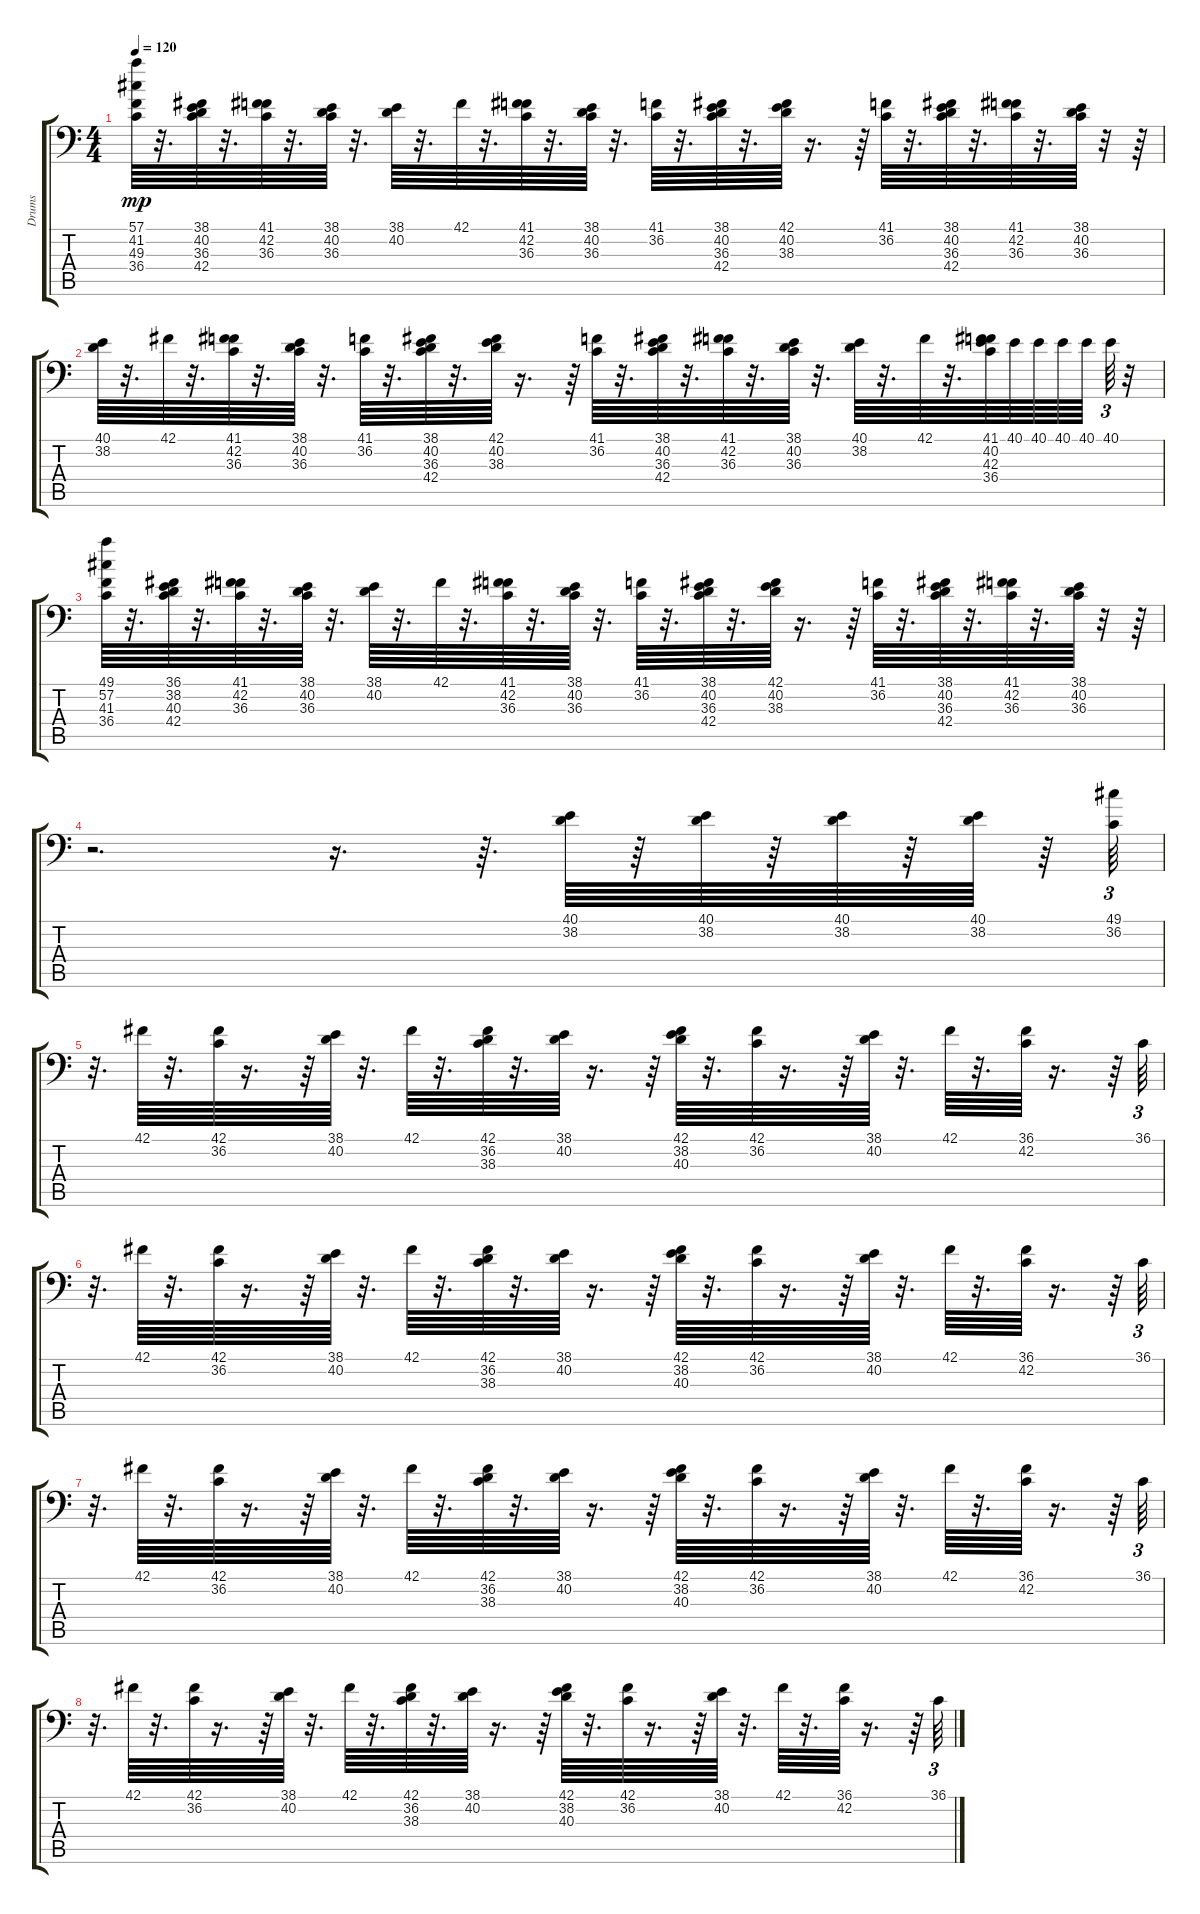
\track ("Drums" "Drums") {instrument acousticgrandpiano}
\staff {score tabs}
\tuning (C-1 C-1 C-1 C-1 C-1 C-1) {hide}
\ts (4 4)
\tempo 120
\clef f4
\ks c
(57.1 41.2 49.3 36.4).64{dy mp} r.32{d} (38.1 40.2 36.3 42.4).64 r.32{d} (41.1 42.2 36.3).64 r.32{d} (38.1 40.2 36.3).64 r.32{d} (38.1 40.2).64 r.32{d} 42.1.64 r.32{d} (41.1 42.2 36.3).64 r.32{d} (38.1 40.2 36.3).64 r.32{d} (41.1 36.2).64 r.32{d} (38.1 40.2 36.3 42.4).64 r.32{d} (42.1 40.2 38.3).64 r.16{d} r.64 (41.1 36.2).64 r.32{d} (38.1 40.2 36.3 42.4).64 r.32{d} (41.1 42.2 36.3).64 r.32{d} (38.1 40.2 36.3).64 r.32 r.64 |
(40.1 38.2).64 r.32{d} 42.1.64 r.32{d} (41.1 42.2 36.3).64 r.32{d} (38.1 40.2 36.3).64 r.32{d} (41.1 36.2).64 r.32{d} (38.1 40.2 36.3 42.4).64 r.32{d} (42.1 40.2 38.3).64 r.16{d} r.64 (41.1 36.2).64 r.32{d} (38.1 40.2 36.3 42.4).64 r.32{d} (41.1 42.2 36.3).64 r.32{d} (38.1 40.2 36.3).64 r.32{d} (40.1 38.2).64 r.32{d} 42.1.64 r.32{d} (41.1 40.2 42.3 36.4).64 40.1.64 40.1.64 40.1.64 40.1.64 40.1.64{tu (3 2)} r.32 |
(49.1 57.2 41.3 36.4).64 r.32{d} (36.1 38.2 40.3 42.4).64 r.32{d} (41.1 42.2 36.3).64 r.32{d} (38.1 40.2 36.3).64 r.32{d} (38.1 40.2).64 r.32{d} 42.1.64 r.32{d} (41.1 42.2 36.3).64 r.32{d} (38.1 40.2 36.3).64 r.32{d} (41.1 36.2).64 r.32{d} (38.1 40.2 36.3 42.4).64 r.32{d} (42.1 40.2 38.3).64 r.16{d} r.64 (41.1 36.2).64 r.32{d} (38.1 40.2 36.3 42.4).64 r.32{d} (41.1 42.2 36.3).64 r.32{d} (38.1 40.2 36.3).64 r.32 r.64 |
r.2{d} r.16{d} r.64{d} (40.1 38.2).64 r.64 (40.1 38.2).64 r.64 (40.1 38.2).64 r.64 (40.1 38.2).64 r.64 (49.1 36.2).64{tu (3 2)} |
r.32{d} 42.1.64 r.32{d} (42.1 36.2).64 r.16{d} r.64 (38.1 40.2).64 r.32{d} 42.1.64 r.32{d} (42.1 36.2 38.3).64 r.32{d} (38.1 40.2).64 r.16{d} r.64 (42.1 38.2 40.3).64 r.32{d} (42.1 36.2).64 r.16{d} r.64 (38.1 40.2).64 r.32{d} 42.1.64 r.32{d} (36.1 42.2).64 r.16{d} r.64 36.1.64{tu (3 2)} |
r.32{d} 42.1.64 r.32{d} (42.1 36.2).64 r.16{d} r.64 (38.1 40.2).64 r.32{d} 42.1.64 r.32{d} (42.1 36.2 38.3).64 r.32{d} (38.1 40.2).64 r.16{d} r.64 (42.1 38.2 40.3).64 r.32{d} (42.1 36.2).64 r.16{d} r.64 (38.1 40.2).64 r.32{d} 42.1.64 r.32{d} (36.1 42.2).64 r.16{d} r.64 36.1.64{tu (3 2)} |
r.32{d} 42.1.64 r.32{d} (42.1 36.2).64 r.16{d} r.64 (38.1 40.2).64 r.32{d} 42.1.64 r.32{d} (42.1 36.2 38.3).64 r.32{d} (38.1 40.2).64 r.16{d} r.64 (42.1 38.2 40.3).64 r.32{d} (42.1 36.2).64 r.16{d} r.64 (38.1 40.2).64 r.32{d} 42.1.64 r.32{d} (36.1 42.2).64 r.16{d} r.64 36.1.64{tu (3 2)} |
r.32{d} 42.1.64 r.32{d} (42.1 36.2).64 r.16{d} r.64 (38.1 40.2).64 r.32{d} 42.1.64 r.32{d} (42.1 36.2 38.3).64 r.32{d} (38.1 40.2).64 r.16{d} r.64 (42.1 38.2 40.3).64 r.32{d} (42.1 36.2).64 r.16{d} r.64 (38.1 40.2).64 r.32{d} 42.1.64 r.32{d} (36.1 42.2).64 r.16{d} r.64 36.1.64{tu (3 2)}
